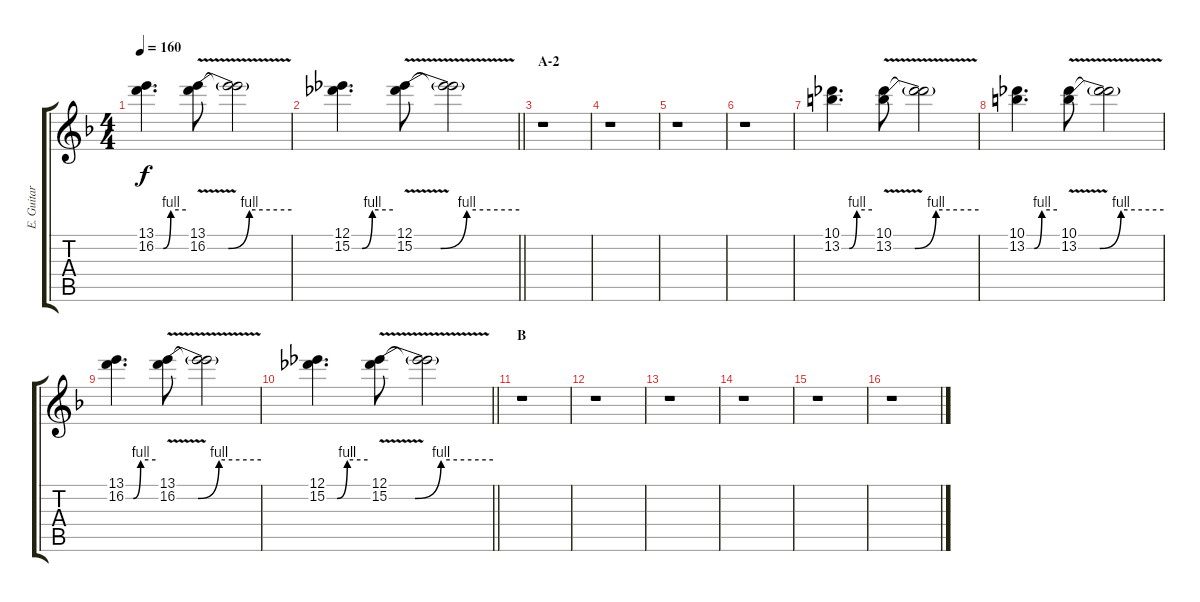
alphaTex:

\track ("E. Guitar III" "E. Guitar ") {instrument distortionguitar}
\staff {score tabs}
\tuning (Eb4 Bb3 Gb3 Db3 Ab2 Db2) {hide}
\ts (4 4)
\tempo 160
\clef g2
\ks f
(13.1 16.2{be (custom 0 0 15 0 30 4 60 4)}).4{d dy f} (13.1 16.2{be (custom 0 0 15 0 30 4 60 4) v}).8 (13.1{t} 16.2{t}).2 |
\barLineRight lightlight
(12.1 15.2{be (custom 0 0 15 0 30 4 60 4)}).4{d} (12.1 15.2{be (custom 0 0 15 0 30 4 60 4) v}).8 (12.1{t} 15.2{t}).2 |
\section ("" "A-2")
r.1 |
r.1 |
r.1 |
r.1 |
(10.1 13.2{be (custom 0 0 15 0 30 4 60 4)}).4{d} (10.1 13.2{be (custom 0 0 15 0 30 4 60 4) v}).8 (10.1{t} 13.2{t}).2 |
(10.1 13.2{be (custom 0 0 15 0 30 4 60 4)}).4{d} (10.1 13.2{be (custom 0 0 15 0 30 4 60 4) v}).8 (10.1{t} 13.2{t}).2 |
(13.1 16.2{be (custom 0 0 15 0 30 4 60 4)}).4{d} (13.1 16.2{be (custom 0 0 15 0 30 4 60 4) v}).8 (13.1{t} 16.2{t}).2 |
\barLineRight lightlight
(12.1 15.2{be (custom 0 0 15 0 30 4 60 4)}).4{d} (12.1 15.2{be (custom 0 0 15 0 30 4 60 4) v}).8 (12.1{t} 15.2{t}).2 |
\section ("" "B")
r.1 |
r.1 |
r.1 |
r.1 |
r.1 |
r.1
